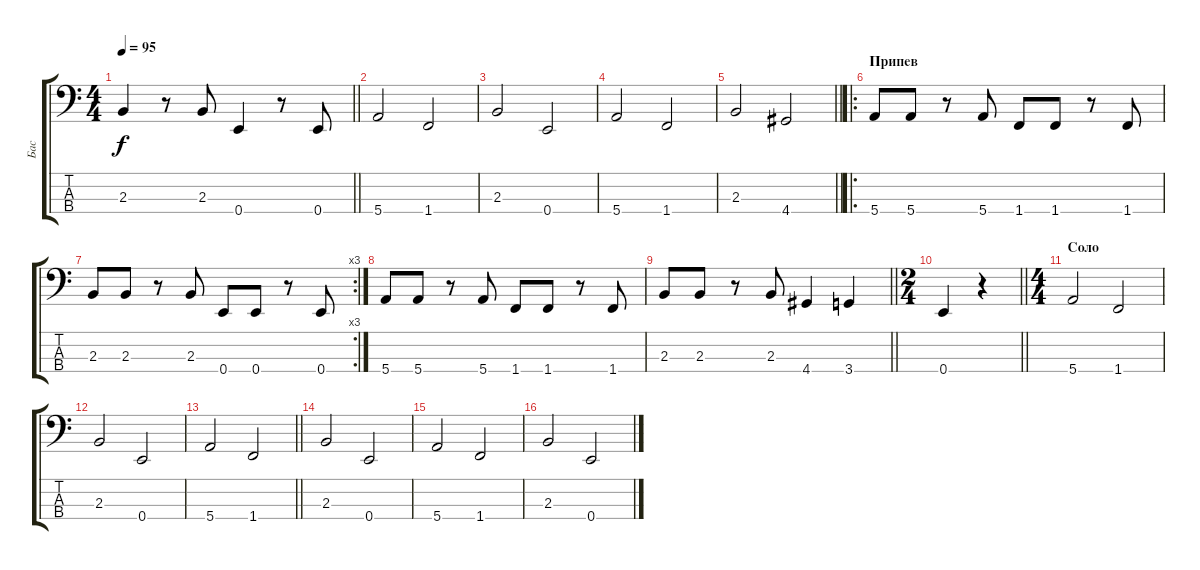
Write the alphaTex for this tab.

\track ("Бас" "Бас") {instrument electricbassfinger}
\staff {score tabs}
\tuning (G2 D2 A1 E1) {hide}
\ts (4 4)
\tempo 95
\clef f4
\barLineRight lightlight
\ks c
2.3.4{dy f} r.8 2.3.8 0.4.4 r.8 0.4.8 |
5.4.2 1.4.2 |
2.3.2 0.4.2 |
5.4.2 1.4.2 |
\barLineRight lightlight
2.3.2 4.4.2 |
\ro
\section ("" "Припев")
5.4.8 5.4.8 r.8 5.4.8 1.4.8 1.4.8 r.8 1.4.8 |
\rc 3
2.3.8 2.3.8 r.8 2.3.8 0.4.8 0.4.8 r.8 0.4.8 |
5.4.8 5.4.8 r.8 5.4.8 1.4.8 1.4.8 r.8 1.4.8 |
\barLineRight lightlight
2.3.8 2.3.8 r.8 2.3.8 4.4.4 3.4.4 |
\ts (2 4)
\barLineRight lightlight
0.4.4 r.4 |
\ts (4 4)
\section ("" "Соло")
5.4.2 1.4.2 |
2.3.2 0.4.2 |
\barLineRight lightlight
5.4.2 1.4.2 |
2.3.2 0.4.2 |
5.4.2 1.4.2 |
2.3.2 0.4.2
